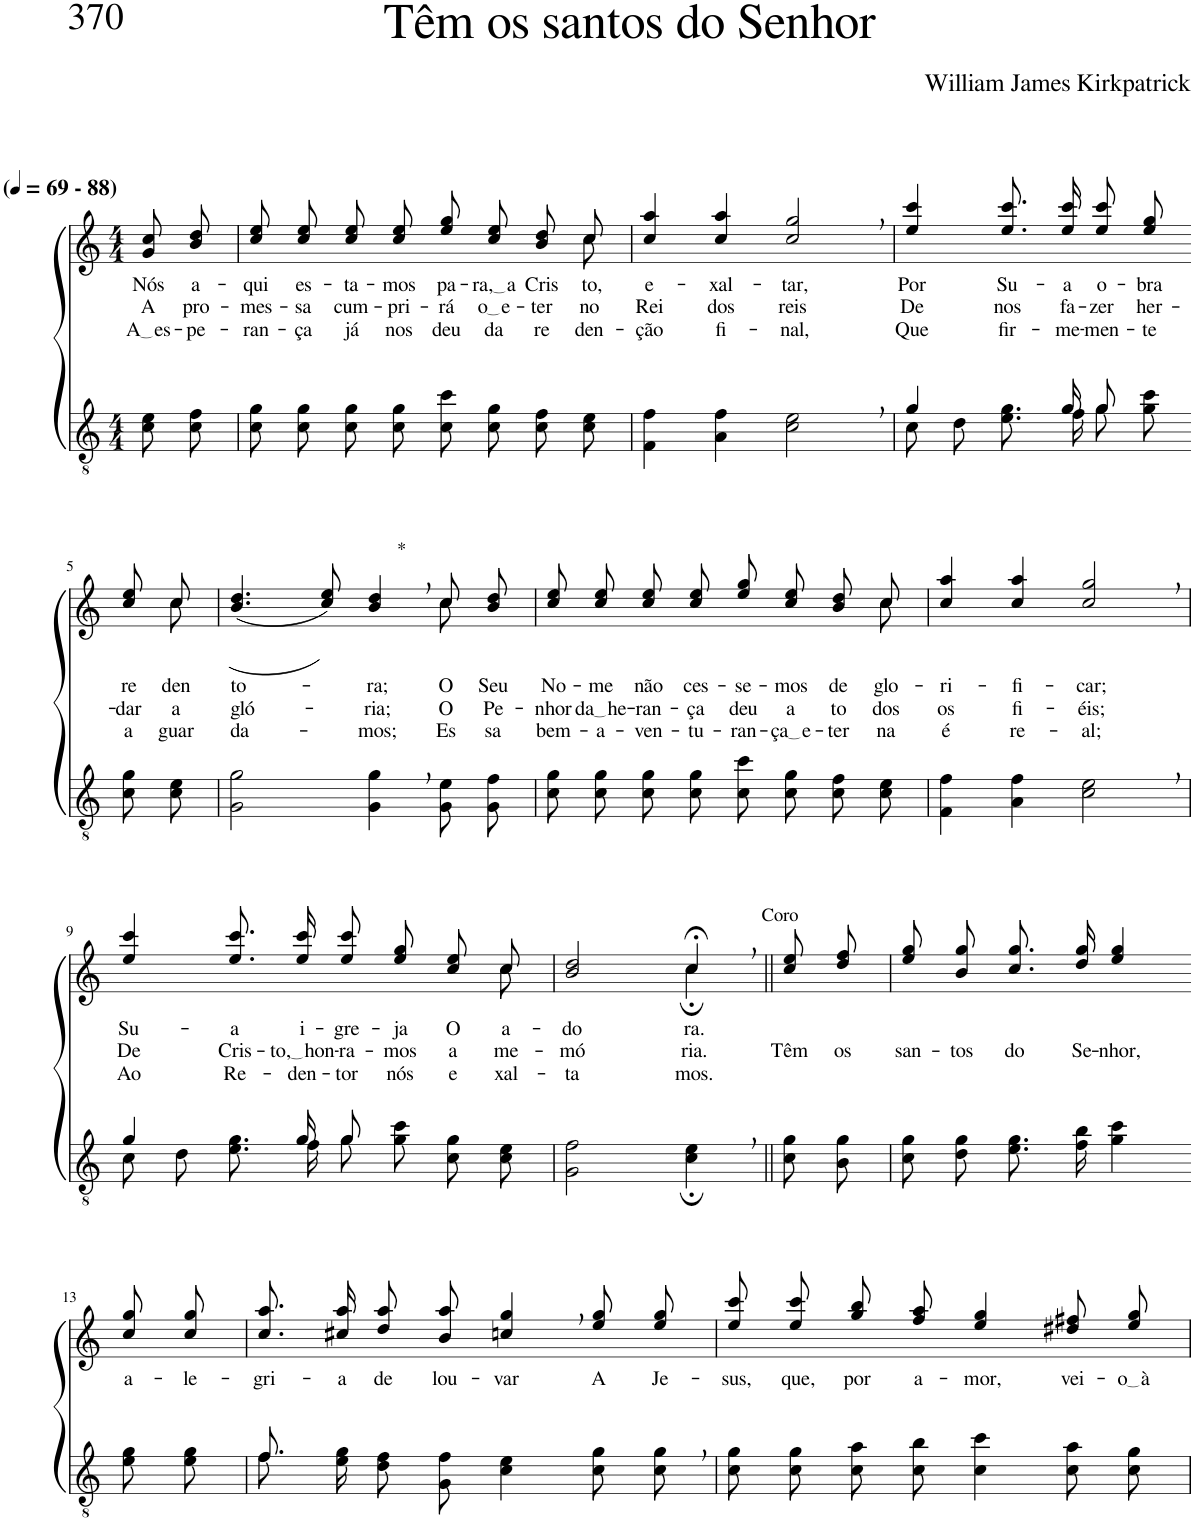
**kern	**kern	**text	**text	**text
*part2	*part1	*part1	*part1	*part1
*staff2	*staff1	*staff1	*staff1	*staff1
*I"Parte III e IV	*I"Parte I e II	*	*	*
*clefGv2	*clefG2	*	*	*
*Trd5c9	*Trd5c9	*	*	*
*k[]	*k[]	*	*	*
*M4/4	*M4/4	*	*	*
*MM69	*MM69	*	*	*
=1	=1	=1	=1	=1
!	!LO:TX:a:B:t=(	!	!	!
!	!LO:TX:a:B:t=- 88)	!	!	!
!	!	!LO:LY:b	!LO:LY:b	!LO:LY:b
8c\ 8e\L	8g\ 8cc\L	Nós	A	A es
!	!	!LO:LY:b	!LO:LY:b	!LO:LY:b
8c\ 8f\J	8b\ 8dd\J	a-	pro-	-pe-
=2	=2	=2	=2	=2
!	!	!LO:LY:b	!LO:LY:b	!LO:LY:b
*	*^	*	*	*
8c\ 8g\L	8cc\ 8ee\L	2..ryy	-qui	-mes-	-ran-
!	!	!	!LO:LY:b	!LO:LY:b	!LO:LY:b
8c\ 8g\J	8cc\ 8ee\J	.	es-	-sa	-ça
!	!	!	!LO:LY:b	!LO:LY:b	!LO:LY:b
8c\ 8g\L	8cc\ 8ee\L	.	-ta-	cum-	já
!	!	!	!LO:LY:b	!LO:LY:b	!LO:LY:b
8c\ 8g\J	8cc\ 8ee\J	.	-mos	-pri-	nos
!	!	!	!LO:LY:b	!LO:LY:b	!LO:LY:b
8c\ 8cc\L	8ee\ 8gg\L	.	pa-	-rá	deu
!	!	!	!LO:LY:b	!LO:LY:b	!LO:LY:b
8c\ 8g\J	8cc\ 8ee\J	.	ra, a	o e	da
!	!	!	!LO:LY:b	!LO:LY:b	!LO:LY:b
8c\ 8f\L	8b\ 8dd\L	.	Cris-	-ter-	re-
!	!	!	!LO:LY:b	!LO:LY:b	!LO:LY:b
8c\ 8e\J	8cc\J	8cc\	-to,	-no	-den-
=3	=3	=3	=3	=3	=3
!	!	!	!LO:LY:b	!LO:LY:b	!LO:LY:b
*	*v	*v	*	*	*
4F\ 4f\	4cc/ 4aa/	e-	Rei	-ção
!	!	!LO:LY:b	!LO:LY:b	!LO:LY:b
4A\ 4f\	4cc/ 4aa/	-xal-	dos	fi-
!	!	!LO:LY:b	!LO:LY:b	!LO:LY:b
2c\, 2e\,	2cc/, 2gg/,	-tar,	reis	-nal,
=4	=4	=4	=4	=4
*^	*	*	*	*
!	!	!	!LO:LY:b	!LO:LY:b	!LO:LY:b
4g/	8c\L	4ee/ 4ccc/	Por	De	Que
.	8d\J	.	.	.	.
!	!	!	!LO:LY:b	!LO:LY:b	!LO:LY:b
8.ryy	8.e\ 8.g\L	8.ee\ 8.ccc\L	Su-	nos	fir-
!	!	!	!LO:LY:b	!LO:LY:b	!LO:LY:b
16g/	16f\Jk	16ee\ 16ccc\Jk	-a	fa-	-me-
!	!	!	!LO:LY:b	!LO:LY:b	!LO:LY:b
8g/	8g\L	8ee\ 8ccc\L	o-	-zer	-men-
!	!	!	!LO:LY:b	!LO:LY:b	!LO:LY:b
8ryy	8g\ 8cc\J	8ee\ 8gg\J	-bra	her-	-te
!!LO:LB:g=z
=5-	=5-	=5-	=5-	=5-	=5-
!	!	!	!LO:LY:b	!LO:LY:b	!LO:LY:b
*v	*v	*^	*	*	*
8c\ 8g\L	8cc\ 8ee\L	8ryy	re-	-dar	a-
!	!	!	!LO:LY:b	!LO:LY:b	!LO:LY:b
8c\ 8e\J	8cc\J	8cc\	-den-	a	-guar-
=6	=6	=6	=6	=6	=6
!	!	!	!LO:LY:b	!LO:LY:b	!LO:LY:b
2G\ 2g\	((4.b/ 4.dd/	2.ryy	-to-	gló-	-da-
.	8cc/ 8ee/))	.	.	.	.
!	!LO:TX:a:t=*	!	!	!	!
!	!	!	!LO:LY:b	!LO:LY:b	!LO:LY:b
4G\, 4g\,	4b/, 4dd/,	.	-ra;	-ria;	-mos;
!	!	!	!LO:LY:b	!LO:LY:b	!LO:LY:b
8G\ 8e\L	8cc\L	8cc\	O	O	Es-
!	!	!	!LO:LY:b	!LO:LY:b	!LO:LY:b
8G\ 8f\J	8b\ 8dd\J	8ryy	Seu	Pe-	-sa
=7	=7	=7	=7	=7	=7
!	!	!	!LO:LY:b	!LO:LY:b	!LO:LY:b
8c\ 8g\L	8cc\ 8ee\L	2..ryy	No-	-nhor	bem-
!	!	!	!LO:LY:b	!LO:LY:b	!LO:LY:b
8c\ 8g\J	8cc\ 8ee\J	.	-me	da he	-a-
!	!	!	!LO:LY:b	!LO:LY:b	!LO:LY:b
8c\ 8g\L	8cc\ 8ee\L	.	não	-ran-	-ven-
!	!	!	!LO:LY:b	!LO:LY:b	!LO:LY:b
8c\ 8g\J	8cc\ 8ee\J	.	ces-	-ça	-tu-
!	!	!	!LO:LY:b	!LO:LY:b	!LO:LY:b
8c\ 8cc\L	8ee\ 8gg\L	.	-se-	deu	-ran-
!	!	!	!LO:LY:b	!LO:LY:b	!LO:LY:b
8c\ 8g\J	8cc\ 8ee\J	.	-mos	a	ça e
!	!	!	!LO:LY:b	!LO:LY:b	!LO:LY:b
8c\ 8f\L	8b\ 8dd\L	.	de	to-	-ter-
!	!	!	!LO:LY:b	!LO:LY:b	!LO:LY:b
8c\ 8e\J	8cc\J	8cc\	glo-	-dos	-na
=8	=8	=8	=8	=8	=8
!	!	!	!LO:LY:b	!LO:LY:b	!LO:LY:b
*	*v	*v	*	*	*
4F\ 4f\	4cc/ 4aa/	-ri-	os	é
!	!	!LO:LY:b	!LO:LY:b	!LO:LY:b
4A\ 4f\	4cc/ 4aa/	-fi-	fi-	re-
!	!	!LO:LY:b	!LO:LY:b	!LO:LY:b
2c\, 2e\,	2cc/, 2gg/,	-car;	-éis;	-al;
!!LO:LB:g=z
=9	=9	=9	=9	=9
*^	*	*	*	*
!	!	!	!LO:LY:b	!LO:LY:b	!LO:LY:b
*	*	*^	*	*	*
4g/	8c\L	4ee/ 4ccc/	2..ryy	Su-	De	Ao
.	8d\J	.	.	.	.	.
!	!	!	!	!LO:LY:b	!LO:LY:b	!LO:LY:b
8.ryy	8.e\ 8.g\L	8.ee\ 8.ccc\L	.	-a	Cris-	Re-
!	!	!	!	!LO:LY:b	!LO:LY:b	!LO:LY:b
16g/	16f\Jk	16ee\ 16ccc\Jk	.	i-	to, hon	-den-
!	!	!	!	!LO:LY:b	!LO:LY:b	!LO:LY:b
8g/	8g\L	8ee\ 8ccc\L	.	-gre-	-ra-	-tor
!	!	!	!	!LO:LY:b	!LO:LY:b	!LO:LY:b
4.ryy	8g\ 8cc\J	8ee\ 8gg\J	.	-ja	-mos	nós
!	!	!	!	!LO:LY:b	!LO:LY:b	!LO:LY:b
.	8c\ 8g\L	8cc\ 8ee\L	.	O	a	e-
!	!	!	!	!LO:LY:b	!LO:LY:b	!LO:LY:b
.	8c\ 8e\J	8cc\J	8cc\	a-	me-	-xal-
=10	=10	=10	=10	=10	=10	=10
!	!	!	!	!LO:LY:b	!LO:LY:b	!LO:LY:b
*v	*v	*	*	*	*	*
2G\ 2f\	2ryy	2b/ 2dd/	-do-	-mó-	-ta-
!	!LO:TX:a:t=Coro	!	!	!	!
!	!	!	!LO:LY:b	!LO:LY:b	!LO:LY:b
4c\;, 4e\;,	4cc;<,\	4cc;/	-ra.	-ria.	-mos.
=11||	=11||	=11||	=11||	=11||	=11||
!	!	!	!	!LO:LY:b	!
*	*v	*v	*	*	*
8c\ 8g\L	8cc\ 8ee\L	.	Têm	.
!	!	!	!LO:LY:b	!
8B\ 8g\J	8dd\ 8ff\J	.	os	.
=12	=12	=12	=12	=12
!	!	!	!LO:LY:b	!
8c\ 8g\L	8ee\ 8gg\L	.	san-	.
!	!	!	!LO:LY:b	!
8d\ 8g\J	8b\ 8gg\J	.	-tos	.
!	!	!	!LO:LY:b	!
8.e\ 8.g\L	8.cc\ 8.gg\L	.	do	.
!	!	!	!LO:LY:b	!
16f\ 16b\Jk	16dd\ 16gg\Jk	.	Se-	.
!	!	!	!LO:LY:b	!
4g\ 4cc\	4ee/ 4gg/	.	-nhor,	.
!!LO:LB:g=z
=13-	=13-	=13-	=13-	=13-
!	!	!LO:LY:b	!	!
8e\ 8g\L	8cc\ 8gg\L	a-	.	.
!	!	!LO:LY:b	!	!
8e\ 8g\J	8cc\ 8gg\J	-le-	.	.
=14	=14	=14	=14	=14
*^	*	*	*	*
!	!	!	!LO:LY:b	!	!
8.f/	8.f\L	8.cc\ 8.aa\L	-gri-	.	.
!	!	!	!LO:LY:b	!	!
2ryy	16e\ 16g\Jk	16cc#X\ 16aa\Jk	-a	.	.
!	!	!	!LO:LY:b	!	!
.	8d\ 8f\L	8dd\ 8aa\L	de	.	.
!	!	!	!LO:LY:b	!	!
.	8G\ 8f\J	8b\ 8aa\J	lou-	.	.
!	!	!	!LO:LY:b	!	!
.	4c\ 4e\	4ccn/, 4gg/,	-var	.	.
4ryy	.	.	.	.	.
!	!	!	!LO:LY:b	!	!
.	8c\ 8g\L	8ee\ 8gg\L	A	.	.
!	!	!	!LO:LY:b	!	!
.	8c\ 8g\J	8ee\ 8gg\J	Je-	.	.
16ryy	.	.	.	.	.
*v	*v	*	*	*	*
=15	=15	=15	=15	=15
!	!	!LO:LY:b	!	!
8c\ 8g\L	8ee\ 8ccc\L	-sus,	.	.
!	!	!LO:LY:b	!	!
8c\ 8g\J	8ee\ 8ccc\J	que,	.	.
!	!	!LO:LY:b	!	!
8c\ 8a\L	8gg\ 8bb\L	por	.	.
!	!	!LO:LY:b	!	!
8c\ 8b\J	8ff\ 8aa\J	a-	.	.
!	!	!LO:LY:b	!	!
4c\ 4cc\	4ee/ 4gg/	-mor,	.	.
!	!	!LO:LY:b	!	!
8c\ 8a\L	8dd#X\ 8ff#X\L	vei-	.	.
!	!	!LO:LY:b	!	!
8c\ 8g\J	8ee\ 8gg\J	o à	.	.
=	=	=	=	=
*-	*-	*-	*-	*-
